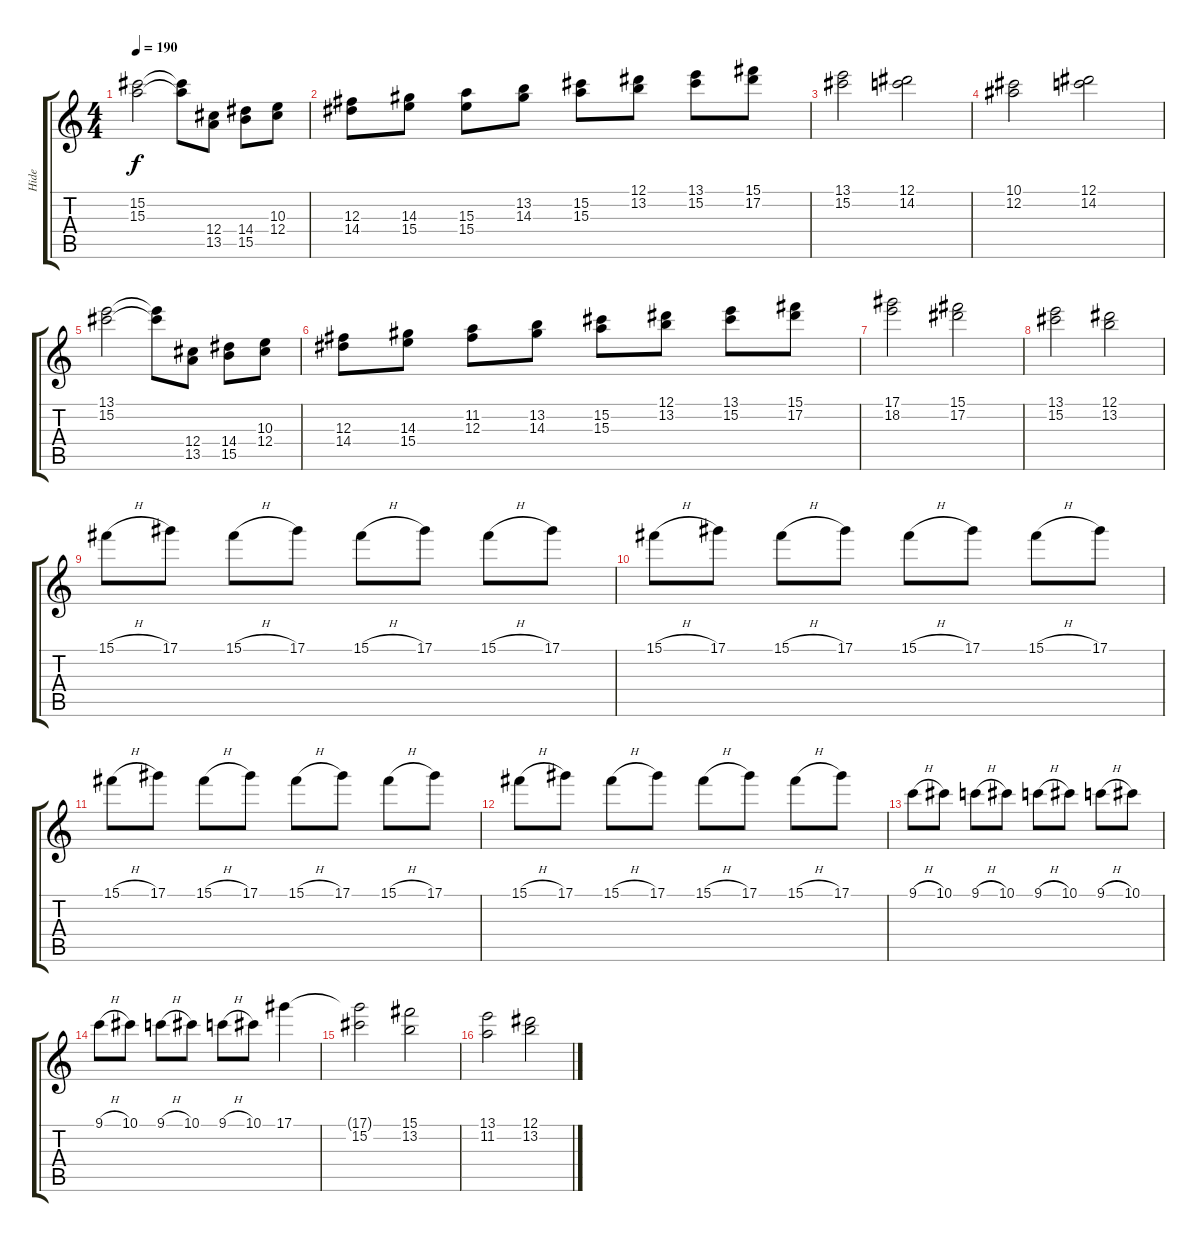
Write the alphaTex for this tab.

\track ("Hide" "Hide") {instrument distortionguitar}
\staff {score tabs}
\tuning (Eb4 Bb3 Gb3 Db3 Ab2 Eb2) {hide}
\ts (4 4)
\tempo 190
\clef g2
\ks c
(15.2 15.3).2{dy f} (15.2{t} 15.3{t}).8 (12.4 13.5).8 (14.4 15.5).8 (10.3 12.4).8 |
(12.3 14.4).8 (14.3 15.4).8 (15.3 15.4).8 (13.2 14.3).8 (15.2 15.3).8 (12.1 13.2).8 (13.1 15.2).8 (15.1 17.2).8 |
(13.1 15.2).2 (12.1 14.2).2 |
(10.1 12.2).2 (12.1 14.2).2 |
(13.1 15.2).2 (13.1{t} 15.2{t}).8 (12.4 13.5).8 (14.4 15.5).8 (10.3 12.4).8 |
(12.3 14.4).8 (14.3 15.4).8 (11.2 12.3).8 (13.2 14.3).8 (15.2 15.3).8 (12.1 13.2).8 (13.1 15.2).8 (15.1 17.2).8 |
(17.1 18.2).2 (15.1 17.2).2 |
(13.1 15.2).2 (12.1 13.2).2 |
15.1{h}.8 17.1.8 15.1{h}.8 17.1.8 15.1{h}.8 17.1.8 15.1{h}.8 17.1.8 |
15.1{h}.8 17.1.8 15.1{h}.8 17.1.8 15.1{h}.8 17.1.8 15.1{h}.8 17.1.8 |
15.1{h}.8 17.1.8 15.1{h}.8 17.1.8 15.1{h}.8 17.1.8 15.1{h}.8 17.1.8 |
15.1{h}.8 17.1.8 15.1{h}.8 17.1.8 15.1{h}.8 17.1.8 15.1{h}.8 17.1.8 |
9.1{h}.8 10.1.8 9.1{h}.8 10.1.8 9.1{h}.8 10.1.8 9.1{h}.8 10.1.8 |
9.1{h}.8 10.1.8 9.1{h}.8 10.1.8 9.1{h}.8 10.1.8 17.1.4 |
(17.1{t} 15.2).2 (15.1 13.2).2 |
(13.1 11.2).2 (12.1 13.2).2
